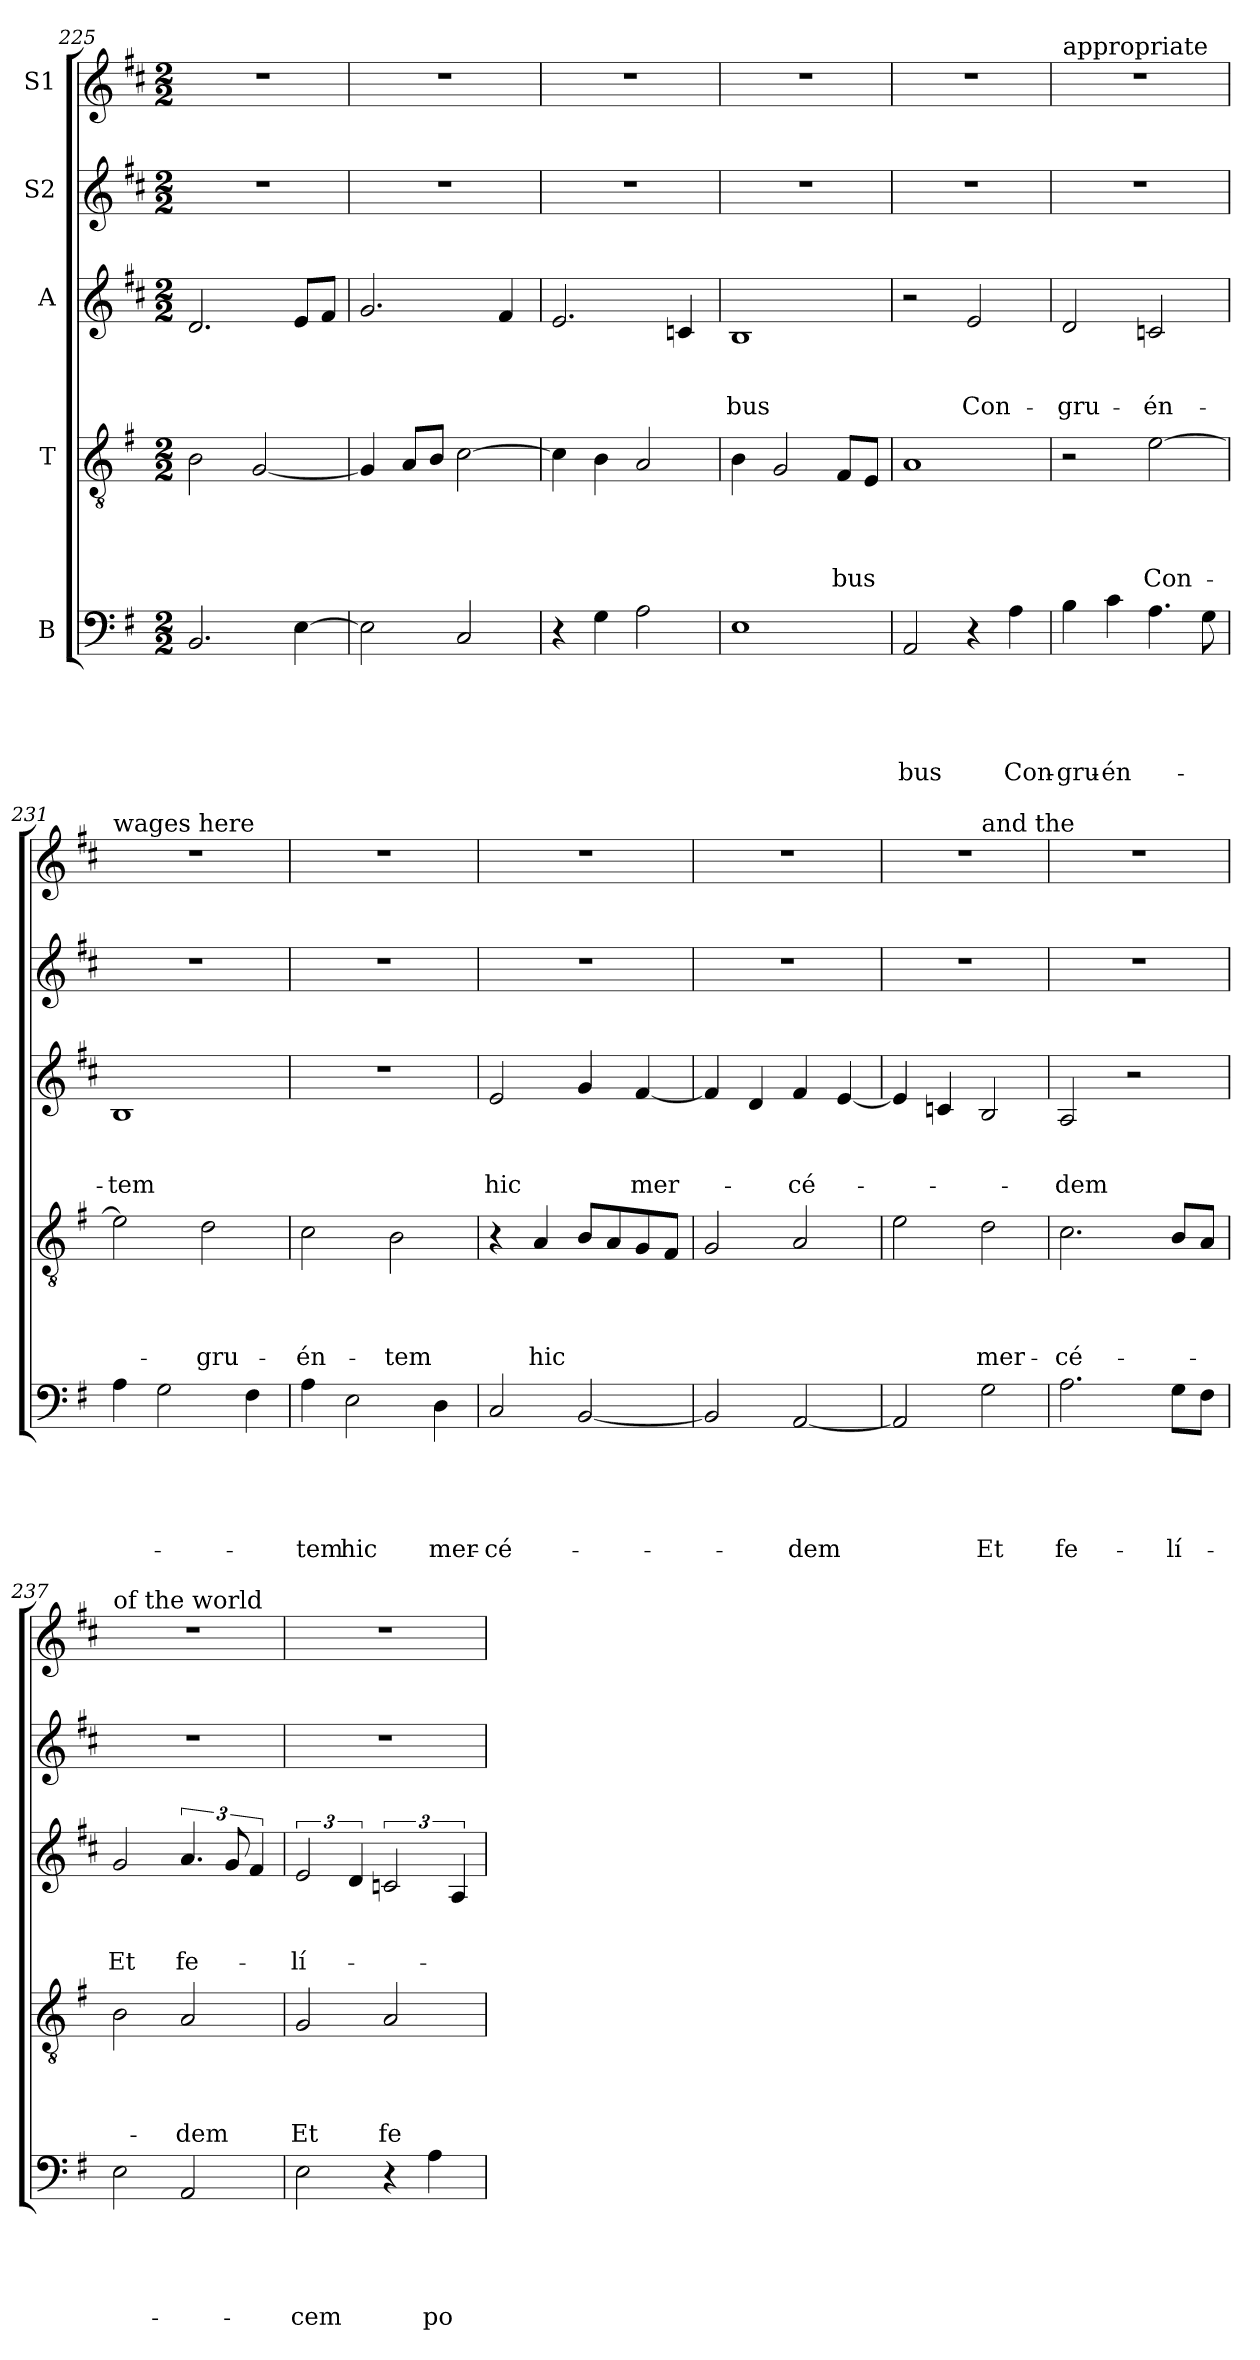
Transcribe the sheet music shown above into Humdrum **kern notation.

**kern	**text	**text	**text	**text	**text	**kern	**text	**text	**text	**text	**kern	**text	**text	**text	**kern	**kern
*part5	*part5	*part5	*part5	*part5	*part5	*part4	*part4	*part4	*part4	*part4	*part3	*part3	*part3	*part3	*part2	*part1
*staff5	*staff5	*staff5	*staff5	*staff5	*staff5	*staff4	*staff4	*staff4	*staff4	*staff4	*staff3	*staff3	*staff3	*staff3	*staff2	*staff1
*I"B	*	*	*	*	*	*I"T	*	*	*	*	*I"A	*	*	*	*I"S2	*I"S1
*clefF4	*	*	*	*	*	*clefGv2	*	*	*	*	*clefG2	*	*	*	*clefG2	*clefG2
*k[f#]	*	*	*	*	*	*k[f#]	*	*	*	*	*k[f#c#]	*	*	*	*k[f#c#]	*k[f#c#]
*G:	*	*	*	*	*	*G:	*	*	*	*	*D:	*	*	*	*D:	*D:
*M2/2	*	*	*	*	*	*M2/2	*	*	*	*	*M2/2	*	*	*	*M2/2	*M2/2
=225	=225	=225	=225	=225	=225	=225	=225	=225	=225	=225	=225	=225	=225	=225	=225	=225
2.BB/	.	.	.	.	.	2B\	.	.	.	.	2.d/	.	.	.	1r	1r
.	.	.	.	.	.	[2G/	.	.	.	.	.	.	.	.	.	.
[4E\	.	.	.	.	.	.	.	.	.	.	8e/L	.	.	.	.	.
.	.	.	.	.	.	.	.	.	.	.	8f#/J	.	.	.	.	.
=226	=226	=226	=226	=226	=226	=226	=226	=226	=226	=226	=226	=226	=226	=226	=226	=226
2E\]	.	.	.	.	.	4G/]	.	.	.	.	2.g/	.	.	.	1r	1r
.	.	.	.	.	.	8A/L	.	.	.	.	.	.	.	.	.	.
.	.	.	.	.	.	8B/J	.	.	.	.	.	.	.	.	.	.
2C/	.	.	.	.	.	[2c\	.	.	.	.	.	.	.	.	.	.
.	.	.	.	.	.	.	.	.	.	.	4f#/	.	.	.	.	.
!!LO:PB:g=z
=227	=227	=227	=227	=227	=227	=227	=227	=227	=227	=227	=227	=227	=227	=227	=227	=227
4r	.	.	.	.	.	4c\]	.	.	.	.	2.e/	.	.	.	1r	1r
4G\	.	.	.	.	.	4B\	.	.	.	.	.	.	.	.	.	.
2A\	.	.	.	.	.	2A/	.	.	.	.	.	.	.	.	.	.
.	.	.	.	.	.	.	.	.	.	.	4cni/	.	.	.	.	.
=228	=228	=228	=228	=228	=228	=228	=228	=228	=228	=228	=228	=228	=228	=228	=228	=228
!	!	!	!	!	!	!	!	!	!	!	!	!	!	!LO:LY:b	!	!
1E	.	.	.	.	.	4B\	.	.	.	.	1B	.	.	-bus	1r	1r
.	.	.	.	.	.	2G/	.	.	.	.	.	.	.	.	.	.
!	!	!	!	!	!	!	!	!	!	!LO:LY:b	!	!	!	!	!	!
.	.	.	.	.	.	8F#/L	.	.	.	-bus	.	.	.	.	.	.
.	.	.	.	.	.	8E/J	.	.	.	.	.	.	.	.	.	.
=229	=229	=229	=229	=229	=229	=229	=229	=229	=229	=229	=229	=229	=229	=229	=229	=229
!	!	!	!	!	!LO:LY:b	!	!	!	!	!	!	!	!	!	!	!
2AA/	.	.	.	.	-bus	1A	.	.	.	.	2r	.	.	.	1r	1r
!	!	!	!	!	!	!	!	!	!	!	!	!	!	!LO:LY:b	!	!
4r	.	.	.	.	.	.	.	.	.	.	2e/	.	.	Con-	.	.
!	!	!	!	!	!LO:LY:b	!	!	!	!	!	!	!	!	!	!	!
4A\	.	.	.	.	Con-	.	.	.	.	.	.	.	.	.	.	.
=230	=230	=230	=230	=230	=230	=230	=230	=230	=230	=230	=230	=230	=230	=230	=230	=230
!	!	!	!	!	!	!	!	!	!	!	!	!	!	!	!	!LO:TX:a:t=appropriate
!	!	!	!	!	!LO:LY:b	!	!	!	!	!	!	!	!	!LO:LY:b	!	!
4B\	.	.	.	.	-gru-	2r	.	.	.	.	2d/	.	.	-gru-	1r	1r
!	!	!	!	!	!LO:LY:b	!	!	!	!	!	!	!	!	!	!	!
4c\	.	.	.	.	-én-	.	.	.	.	.	.	.	.	.	.	.
!	!	!	!	!	!	!	!	!	!	!LO:LY:b	!	!	!	!LO:LY:b	!	!
4.A\	.	.	.	.	.	[2e\	.	.	.	Con-	2cn/	.	.	-én-	.	.
8G\	.	.	.	.	.	.	.	.	.	.	.	.	.	.	.	.
=231	=231	=231	=231	=231	=231	=231	=231	=231	=231	=231	=231	=231	=231	=231	=231	=231
!	!	!	!	!	!	!	!	!	!	!	!	!	!	!	!	!LO:TX:a:t=wages here
!	!	!	!	!	!	!	!	!	!	!	!	!	!	!LO:LY:b	!	!
4A\	.	.	.	.	.	2e\]	.	.	.	.	1B	.	.	-tem	1r	1r
2G\	.	.	.	.	.	.	.	.	.	.	.	.	.	.	.	.
!	!	!	!	!	!	!	!	!	!	!LO:LY:b	!	!	!	!	!	!
.	.	.	.	.	.	2d\	.	.	.	-gru-	.	.	.	.	.	.
4F#\	.	.	.	.	.	.	.	.	.	.	.	.	.	.	.	.
=232	=232	=232	=232	=232	=232	=232	=232	=232	=232	=232	=232	=232	=232	=232	=232	=232
!	!	!	!	!	!LO:LY:b	!	!	!	!	!LO:LY:b	!	!	!	!	!	!
4A\	.	.	.	.	-tem	2c\	.	.	.	-én-	1r	.	.	.	1r	1r
!	!	!	!	!	!LO:LY:b	!	!	!	!	!	!	!	!	!	!	!
2E\	.	.	.	.	hic	.	.	.	.	.	.	.	.	.	.	.
!	!	!	!	!	!	!	!	!	!	!LO:LY:b	!	!	!	!	!	!
.	.	.	.	.	.	2B\	.	.	.	-tem	.	.	.	.	.	.
!	!	!	!	!	!LO:LY:b	!	!	!	!	!	!	!	!	!	!	!
4D\	.	.	.	.	mer-	.	.	.	.	.	.	.	.	.	.	.
!!LO:LB:g=z
=233	=233	=233	=233	=233	=233	=233	=233	=233	=233	=233	=233	=233	=233	=233	=233	=233
!	!	!	!	!	!LO:LY:b	!	!	!	!	!	!	!	!	!LO:LY:b	!	!
2C/	.	.	.	.	-cé-	4r	.	.	.	.	2e/	.	.	hic	1r	1r
!	!	!	!	!	!	!	!	!	!	!LO:LY:b	!	!	!	!	!	!
.	.	.	.	.	.	4A/	.	.	.	hic	.	.	.	.	.	.
[2BB/	.	.	.	.	.	8B/L	.	.	.	.	4g/	.	.	.	.	.
.	.	.	.	.	.	8A/	.	.	.	.	.	.	.	.	.	.
!	!	!	!	!	!	!	!	!	!	!	!	!	!	!LO:LY:b	!	!
.	.	.	.	.	.	8G/	.	.	.	.	[4f#/	.	.	mer-	.	.
.	.	.	.	.	.	8F#/J	.	.	.	.	.	.	.	.	.	.
=234	=234	=234	=234	=234	=234	=234	=234	=234	=234	=234	=234	=234	=234	=234	=234	=234
2BB/]	.	.	.	.	.	2G/	.	.	.	.	4f#/]	.	.	.	1r	1r
.	.	.	.	.	.	.	.	.	.	.	4d/	.	.	.	.	.
!	!	!	!	!	!LO:LY:b	!	!	!	!	!	!	!	!	!LO:LY:b	!	!
[2AA/	.	.	.	.	-dem	2A/	.	.	.	.	4f#/	.	.	-cé-	.	.
.	.	.	.	.	.	.	.	.	.	.	[4e/	.	.	.	.	.
=235	=235	=235	=235	=235	=235	=235	=235	=235	=235	=235	=235	=235	=235	=235	=235	=235
*	*	*	*	*	*	*	*	*	*	*	*	*	*	*	*	*^
2AA/]	.	.	.	.	.	2e\	.	.	.	.	4e/]	.	.	.	1r	1r	2ryy
.	.	.	.	.	.	.	.	.	.	.	4cni/	.	.	.	.	.	.
!	!	!	!	!	!	!	!	!	!	!	!	!	!	!	!	!	!LO:TX:a:t=and the
!	!	!	!	!	!LO:LY:b	!	!	!	!	!LO:LY:b	!	!	!	!	!	!	!
2G\	.	.	.	.	Et	2d\	.	.	.	mer-	2B/	.	.	.	.	.	2ryy
=236	=236	=236	=236	=236	=236	=236	=236	=236	=236	=236	=236	=236	=236	=236	=236	=236	=236
!	!	!	!	!	!	!	!	!	!	!	!	!	!	!	!	!LO:TX:a:t=blessed throne	!
!	!	!	!	!	!LO:LY:b	!	!	!	!	!LO:LY:b	!	!	!	!LO:LY:b	!	!	!
*	*	*	*	*	*	*	*	*	*	*	*	*	*	*	*	*v	*v
2.A\	.	.	.	.	fe-	2.c\	.	.	.	-cé-	2A/	.	.	-dem	1r	1r
.	.	.	.	.	.	.	.	.	.	.	2r	.	.	.	.	.
!	!	!	!	!	!LO:LY:b	!	!	!	!	!	!	!	!	!	!	!
8G\L	.	.	.	.	-lí-	8B/L	.	.	.	.	.	.	.	.	.	.
8F#\J	.	.	.	.	.	8A/J	.	.	.	.	.	.	.	.	.	.
=237	=237	=237	=237	=237	=237	=237	=237	=237	=237	=237	=237	=237	=237	=237	=237	=237
!	!	!	!	!	!	!	!	!	!	!	!	!	!	!	!	!LO:TX:a:t=of the world
!	!	!	!	!	!	!	!	!	!	!	!	!	!	!LO:LY:b	!	!
2E\	.	.	.	.	.	2B\	.	.	.	.	2g/	.	.	Et	1r	1r
!	!	!	!	!	!	!	!	!	!	!LO:LY:b	!	!	!	!LO:LY:b	!	!
2AA/	.	.	.	.	.	2A/	.	.	.	-dem	6.a/	.	.	fe-	.	.
.	.	.	.	.	.	.	.	.	.	.	12g/	.	.	.	.	.
.	.	.	.	.	.	.	.	.	.	.	6f#/	.	.	.	.	.
=238	=238	=238	=238	=238	=238	=238	=238	=238	=238	=238	=238	=238	=238	=238	=238	=238
!	!	!	!	!	!LO:LY:b	!	!	!	!	!LO:LY:b	!	!	!	!LO:LY:b	!	!
2E\	.	.	.	.	-cem	2G/	.	.	.	Et	3e/	.	.	-lí-	1r	1r
.	.	.	.	.	.	.	.	.	.	.	6d/	.	.	.	.	.
!	!	!	!	!	!	!	!	!	!	!LO:LY:b	!	!	!	!	!	!
4r	.	.	.	.	.	2A/	.	.	.	fe-	3cni/	.	.	.	.	.
!	!	!	!	!	!LO:LY:b	!	!	!	!	!	!	!	!	!	!	!
4A\	.	.	.	.	po-	.	.	.	.	.	.	.	.	.	.	.
.	.	.	.	.	.	.	.	.	.	.	6A/	.	.	.	.	.
=	=	=	=	=	=	=	=	=	=	=	=	=	=	=	=	=
*-	*-	*-	*-	*-	*-	*-	*-	*-	*-	*-	*-	*-	*-	*-	*-	*-
